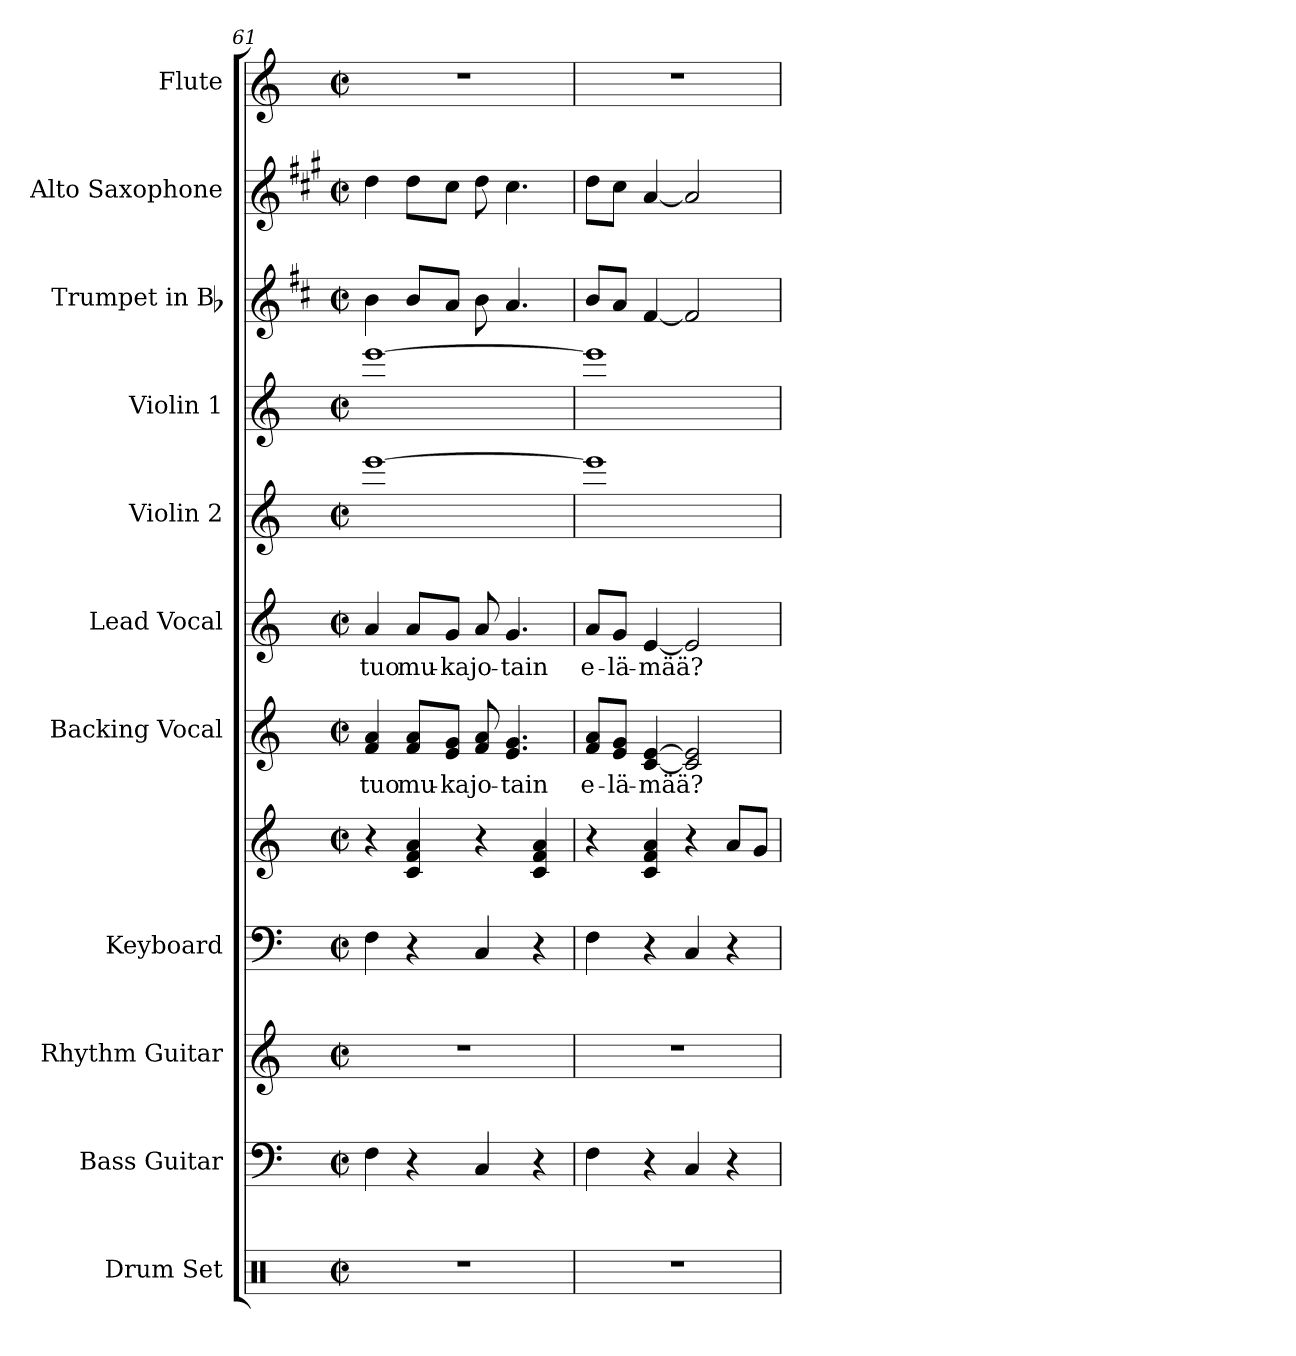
**kern	**kern	**kern	**kern	**kern	**kern	**text	**kern	**text	**kern	**kern	**kern	**kern	**kern
*part11	*part10	*part9	*part8	*part8	*part7	*part7	*part6	*part6	*part5	*part4	*part3	*part2	*part1
*staff12	*staff11	*staff10	*staff9	*staff8	*staff7	*staff7	*staff6	*staff6	*staff5	*staff4	*staff3	*staff2	*staff1
*I"Drum Set	*I"Bass Guitar	*I"Rhythm Guitar	*I"Keyboard	*	*I"Backing Vocal	*	*I"Lead Vocal	*	*I"Violin 2	*I"Violin 1	*I"Trumpet in Bb	*I"Alto Saxophone	*I"Flute
*I'Dr.	*I'Bass	*I'Rhy.	*I'Kbd.	*	*	*	*	*	*I'Vln. 2	*I'Vln. 1	*I'Tpt.	*I'Alto Sax.	*I'Fl.
*clefX	*clefF4	*clefG2	*clefF4	*clefG2	*clefG2	*	*clefG2	*	*clefG2	*clefG2	*clefG2	*clefG2	*clefG2
*	*ITrd7c12	*ITrd7c12	*	*	*	*	*	*	*	*	*ITrd1c2	*ITrd5c9	*
*k[]	*k[]	*k[]	*k[]	*k[]	*k[]	*	*k[]	*	*k[]	*k[]	*k[]	*k[]	*k[]
*C:	*C:	*C:	*C:	*C:	*C:	*	*C:	*	*C:	*C:	*C:	*C:	*C:
*M2/2	*M2/2	*M2/2	*M2/2	*M2/2	*M2/2	*	*M2/2	*	*M2/2	*M2/2	*M2/2	*M2/2	*M2/2
*met(c|)	*met(c|)	*met(c|)	*met(c|)	*met(c|)	*met(c|)	*	*met(c|)	*	*met(c|)	*met(c|)	*met(c|)	*met(c|)	*met(c|)
=61	=61	=61	=61	=61	=61	=61	=61	=61	=61	=61	=61	=61	=61
!	!	!	!	!	!	!LO:LY:b:color=#000000	!	!	!	!	!	!	!
!	!	!	!	!	!	!	!	!LO:LY:b:color=#000000	!	!	!	!	!
1r	4FFi\	1r	4Fi\	4r	4fi/ 4ai	tuo	4ai/	tuo	[>1eeei	[>1eeei	4ai\	4fi\	1r
!	!	!	!	!	!	!LO:LY:b:color=#000000	!	!	!	!	!	!	!
!	!	!	!	!	!	!	!	!LO:LY:b:color=#000000	!	!	!	!	!
.	4r	.	4r	4ci/ 4fi 4ai	8fi/ 8aiL	mu-	8ai/L	mu-	.	.	8ai/L	8fi\L	.
!	!	!	!	!	!	!LO:LY:b:color=#000000	!	!	!	!	!	!	!
!	!	!	!	!	!	!	!	!LO:LY:b:color=#000000	!	!	!	!	!
.	.	.	.	.	8ei/ 8giJ	-ka	8gi/J	-ka	.	.	8gi/J	8ei\J	.
!	!	!	!	!	!	!LO:LY:b:color=#000000	!	!	!	!	!	!	!
!	!	!	!	!	!	!	!	!LO:LY:b:color=#000000	!	!	!	!	!
.	4CCi/	.	4Ci/	4r	8fi/ 8ai	jo-	8ai/	jo-	.	.	8ai\	8fi\	.
!	!	!	!	!	!	!LO:LY:b:color=#000000	!	!	!	!	!	!	!
!	!	!	!	!	!	!	!	!LO:LY:b:color=#000000	!	!	!	!	!
.	.	.	.	.	4.ei/ 4.gi	-tain	4.gi/	-tain	.	.	4.gi/	4.ei\	.
.	4r	.	4r	4ci/ 4fi 4ai	.	.	.	.	.	.	.	.	.
=62	=62	=62	=62	=62	=62	=62	=62	=62	=62	=62	=62	=62	=62
!	!	!	!	!	!	!LO:LY:b:color=#000000	!	!	!	!	!	!	!
!	!	!	!	!	!	!	!	!LO:LY:b:color=#000000	!	!	!	!	!
1r	4FFi\	1r	4Fi\	4r	8fi/ 8aiL	e-	8ai/L	e-	1eeei]	1eeei]	8ai/L	8fi\L	1r
!	!	!	!	!	!	!LO:LY:b:color=#000000	!	!	!	!	!	!	!
!	!	!	!	!	!	!	!	!LO:LY:b:color=#000000	!	!	!	!	!
.	.	.	.	.	8ei/ 8giJ	-lä-	8gi/J	-lä-	.	.	8gi/J	8ei\J	.
!	!	!	!	!	!	!LO:LY:b:color=#000000	!	!	!	!	!	!	!
!	!	!	!	!	!	!	!	!LO:LY:b:color=#000000	!	!	!	!	!
.	4r	.	4r	4ci/ 4fi 4ai	[<4ci/ [>4ei	-mää?	[<4ei/	-mää?	.	.	[<4ei/	[<4ci/	.
.	4CCi/	.	4Ci/	4r	2ci/] 2ei]	.	2ei/]	.	.	.	2ei/]	2ci/]	.
.	4r	.	4r	8ai/L	.	.	.	.	.	.	.	.	.
.	.	.	.	8gi/J	.	.	.	.	.	.	.	.	.
=	=	=	=	=	=	=	=	=	=	=	=	=	=
*-	*-	*-	*-	*-	*-	*-	*-	*-	*-	*-	*-	*-	*-
